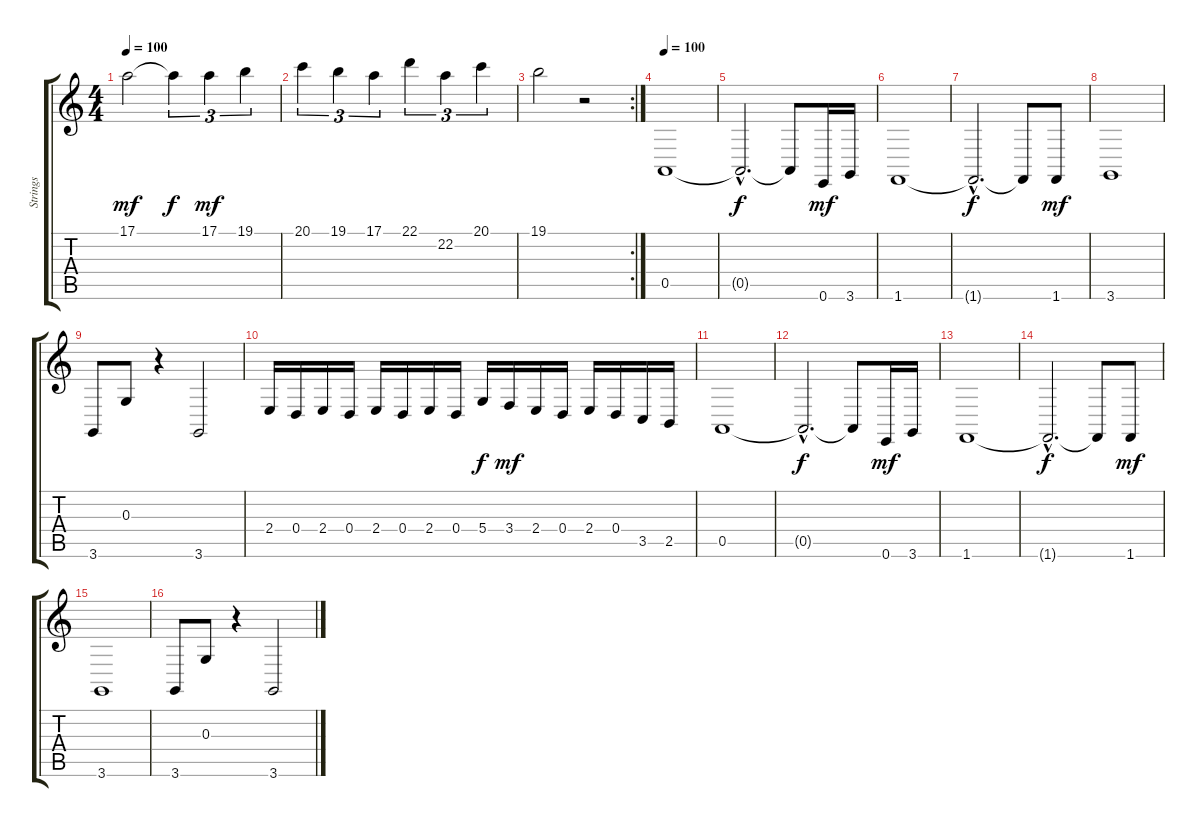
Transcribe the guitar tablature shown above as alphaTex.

\track ("Strings" "Strings") {instrument stringensemble1}
\staff {score tabs}
\tuning (E4 B3 G3 D3 A2 E2) {hide}
\ts (4 4)
\tempo 100
\clef g2
\ks c
17.1.2{dy mf} 17.1{t}.4{tu (3 2) dy f} 17.1.4{tu (3 2) dy mf} 19.1.4{tu (3 2)} |
20.1.4{tu (3 2)} 19.1.4{tu (3 2)} 17.1.4{tu (3 2)} 22.1.4{tu (3 2)} 22.2.4{tu (3 2)} 20.1.4{tu (3 2)} |
\rc 2
19.1.2 r.2 |
\tempo 100
0.5.1 |
0.5{hac t}.2{d dy f} 0.5{t}.8 0.6.16{dy mf} 3.6.16 |
1.6.1 |
1.6{hac t}.2{d dy f} 1.6{t}.8 1.6.8{dy mf} |
3.6.1 |
3.6.8 0.3.8 r.4 3.6.2 |
2.4.16 0.4.16 2.4.16 0.4.16 2.4.16 0.4.16 2.4.16 0.4.16 5.4.16{dy f} 3.4.16{dy mf} 2.4.16 0.4.16 2.4.16 0.4.16 3.5.16 2.5.16 |
0.5.1 |
0.5{hac t}.2{d dy f} 0.5{t}.8 0.6.16{dy mf} 3.6.16 |
1.6.1 |
1.6{hac t}.2{d dy f} 1.6{t}.8 1.6.8{dy mf} |
3.6.1 |
3.6.8 0.3.8 r.4 3.6.2
